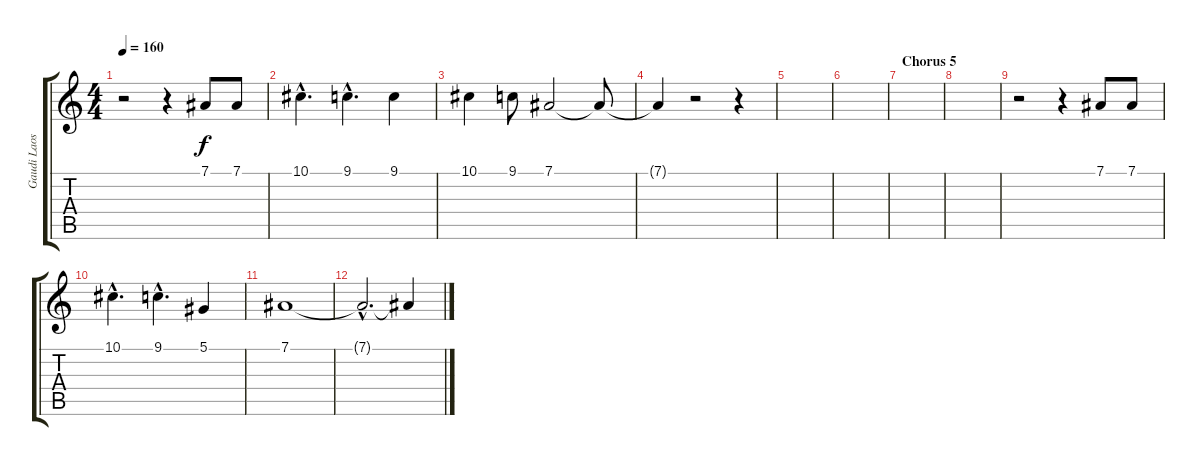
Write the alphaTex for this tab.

\track ("Gaudi Laos - Backing vocals" "Gaudi Laos") {instrument violin}
\staff {score tabs}
\tuning (Eb4 Bb3 Gb3 Db3 Ab2 Eb2) {hide}
\ts (4 4)
\tempo 160
\clef g2
\ks c
r.2{dy f} r.4 7.1.8 7.1.8 |
10.1{hac}.4{d} 9.1{hac}.4{d} 9.1.4 |
10.1.4 9.1.8 7.1.2 7.1{t}.8 |
7.1{t}.4 r.2 r.4 |
|
|
\section ("" "Chorus 5")
|
|
r.2 r.4 7.1.8 7.1.8 |
10.1{hac}.4{d} 9.1{hac}.4{d} 5.1.4 |
7.1.1 |
7.1{hac t}.2{d} 7.1{t}.4
